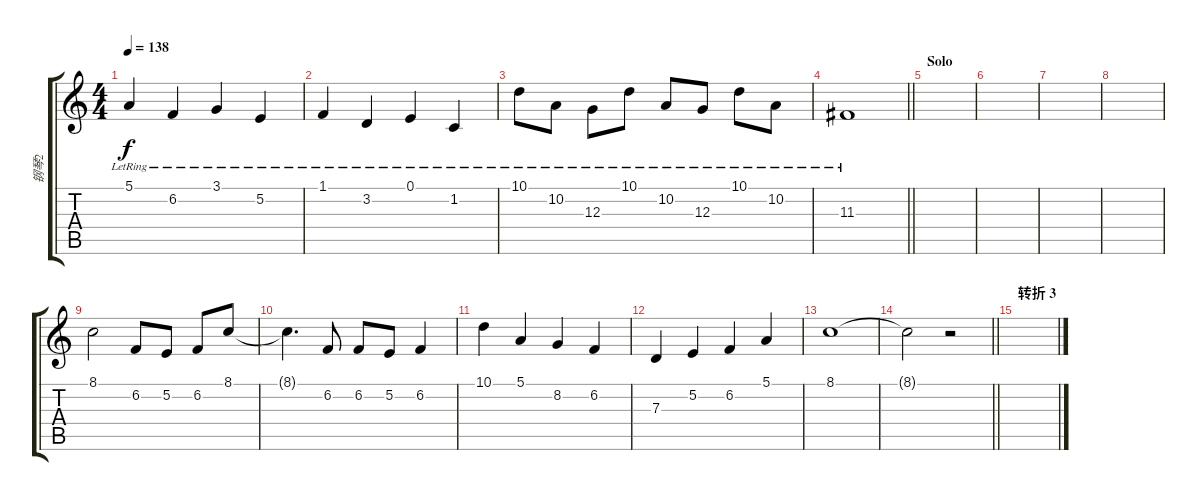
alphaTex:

\track ("钢琴2" "钢琴2") {instrument acousticgrandpiano}
\staff {score tabs}
\tuning (E4 B3 G3 D3 A2 E2) {hide}
\ts (4 4)
\tempo 138
\clef g2
\ks c
5.1{lr}.4{dy f} 6.2{lr}.4 3.1{lr}.4 5.2{lr}.4 |
1.1{lr}.4 3.2{lr}.4 0.1{lr}.4 1.2{lr}.4 |
10.1{lr}.8 10.2{lr}.8 12.3{lr}.8 10.1{lr}.8 10.2{lr}.8 12.3{lr}.8 10.1{lr}.8 10.2{lr}.8 |
\barLineRight lightlight
11.3{lr}.1 |
\section ("" "Solo")
|
|
|
|
8.1.2{volume 10} 6.2.8 5.2.8 6.2.8 8.1.8 |
8.1{t}.4{d} 6.2.8 6.2.8 5.2.8 6.2.4 |
10.1.4 5.1.4 8.2.4 6.2.4 |
7.3.4 5.2.4 6.2.4 5.1.4 |
8.1.1 |
\barLineRight lightlight
8.1{t}.2 r.2 |
\section ("" "转折 3")
